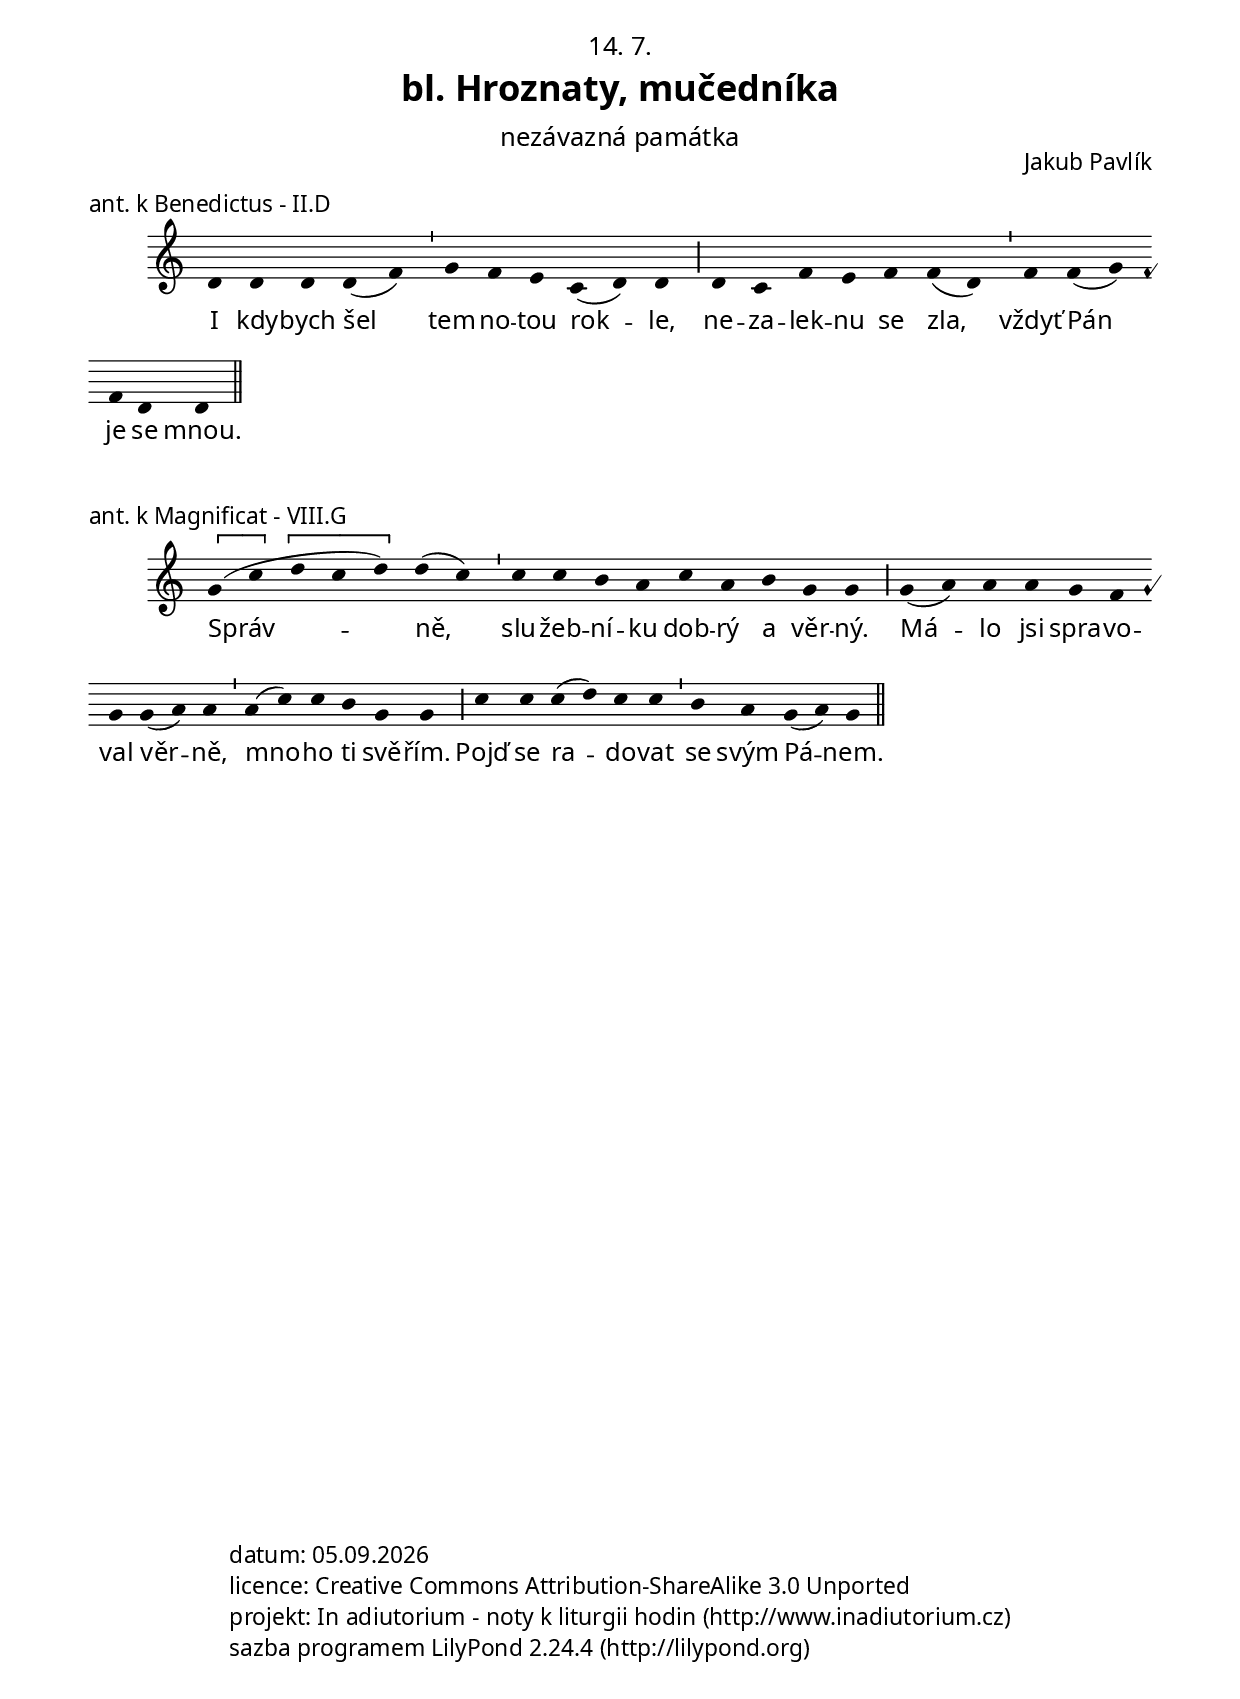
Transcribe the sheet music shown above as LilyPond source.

\version "2.19.16"

\include "../spolecne.ly"

\header {
  title = \markup\titleSvatek
            "bl. Hroznaty, mučedníka"
            "nezávazná památka"
            "14. 7."
  composer = "Jakub Pavlík"
}

\score {
  \relative c' {
    \choralniRezim
    d4 d d d( f) \barMin
    g f e c( d) d \barMaior
    d c f e f f( d) \barMin
    f f( g) f d d \barFinalis
  }
  \addlyrics {
    I kdy -- bych šel
    tem -- no -- tou rok -- le,
    ne -- za -- lek -- nu se zla,
    vždyť Pán je se mnou.
  }
  \header {
    quid = "ant. k Benedictus"
    modus = "II"
    differentia = "D"
    psalmus = ""
    id = "aben"
    piece = \markup {\sestavTitulekBezZalmu}
  }
}

\score {
  \relative c'' {
    \choralniRezim
    \[ g4( c \] \[ d c d) \] d( c) \barMin
    c c b a c a b g g \barMaior
    g( a) a a g f g g( a) a \barMin
    a( c) c b g g \barMaior
    c c c( d) c c \barMin b a g( a) g \barFinalis
  }
  \addlyrics {
    Správ -- ně,
    slu -- žeb -- ní -- ku dob -- rý a věr -- ný.
    Má -- lo jsi spra -- vo -- val věr -- ně,
    mno -- ho ti svě -- řím.
    Pojď se ra -- do -- vat
    se svým Pá -- nem.
  }
  \header {
    quid = "ant. k Magnificat"
    modus = "VIII"
    differentia = "G"
    psalmus = ""
    fial = "antifony/mezidobi_nedeleA_31_33.ly#ne33a-rch-aben?delsi_text&upraveno"
    id = "amag"
    piece = \markup {\sestavTitulekBezZalmu}
  }
}